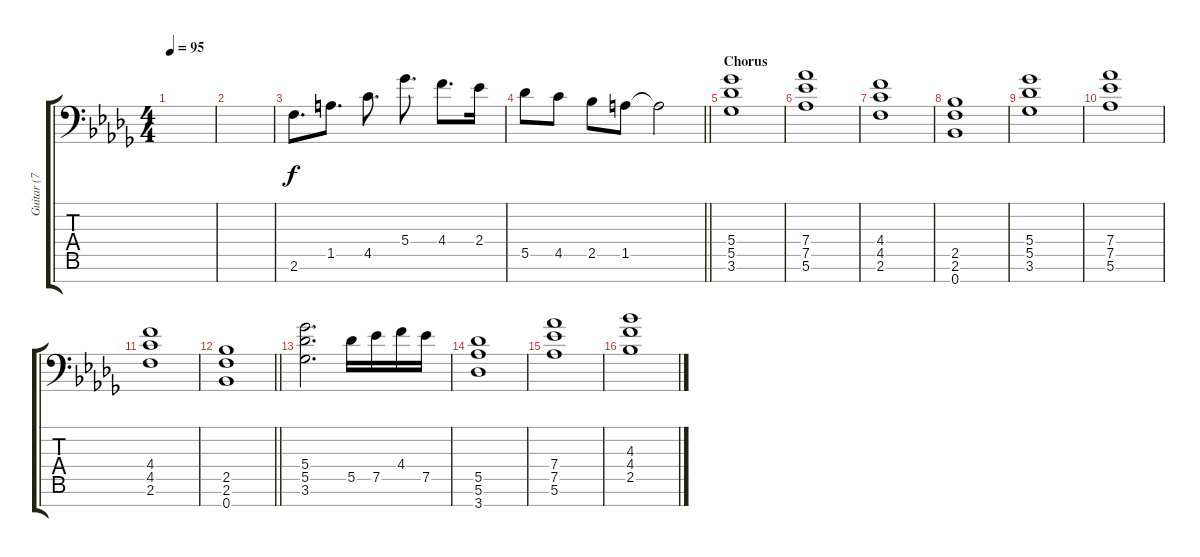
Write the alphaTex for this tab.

\track ("Guitar (7 String with downtuning)" "Guitar (7 ") {instrument distortionguitar}
\staff {score tabs}
\tuning (Eb4 Bb3 Gb3 Db3 Ab2 Eb2 Bb1) {hide}
\ts (4 4)
\tempo 95
\clef f4
\ks db
|
|
2.6.8{d} 1.5.8{d} 4.5.8{d} 5.4.8{d} 4.4.8{d} 2.4.16 |
\barLineRight lightlight
5.5.8 4.5.8 2.5.8 1.5.8 1.5{t}.2 |
\section ("" "Chorus")
(5.4 5.5 3.6).1 |
(7.4 7.5 5.6).1 |
(4.4 4.5 2.6).1 |
(2.5 2.6 0.7).1 |
(5.4 5.5 3.6).1 |
(7.4 7.5 5.6).1 |
(4.4 4.5 2.6).1 |
\barLineRight lightlight
(2.5 2.6 0.7).1 |
(5.4 5.5 3.6).2{d} 5.5.16 7.5.16 4.4.16 7.5.16 |
(5.5 5.6 3.7).1 |
(7.4 7.5 5.6).1 |
(4.3 4.4 2.5).1
